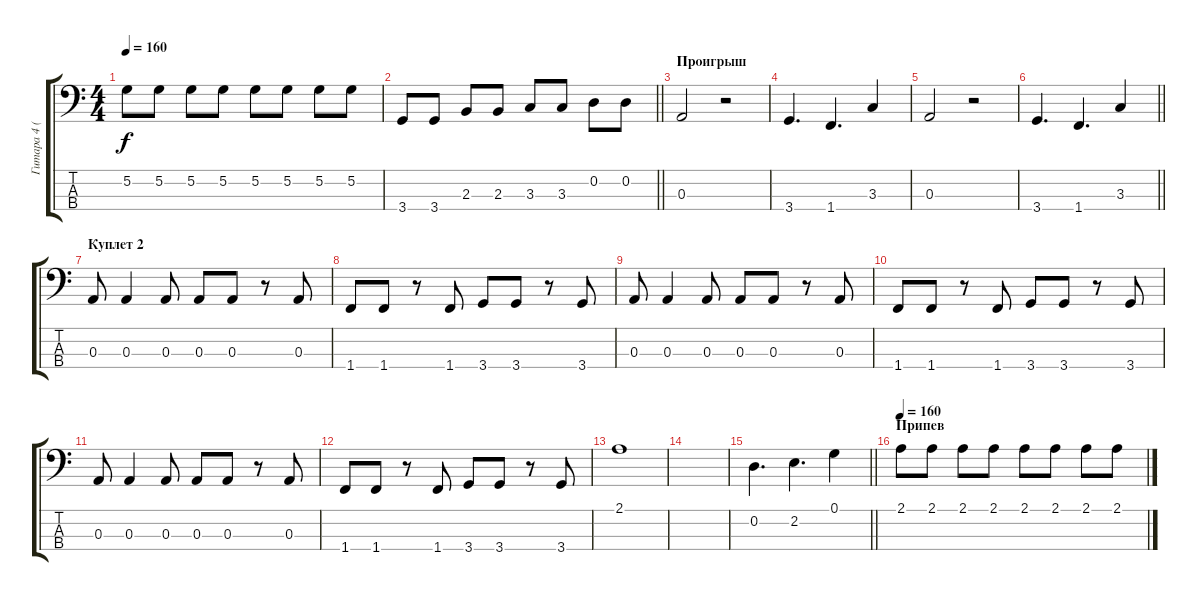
\track ("Гитара 4 (бас)" "Гитара 4 (") {instrument electricbassfinger}
\staff {score tabs}
\tuning (G2 D2 A1 E1) {hide}
\ts (4 4)
\tempo 160
\clef f4
\ks c
5.2.8{dy f} 5.2.8 5.2.8 5.2.8 5.2.8 5.2.8 5.2.8 5.2.8 |
\barLineRight lightlight
3.4.8 3.4.8 2.3.8 2.3.8 3.3.8 3.3.8 0.2.8 0.2.8 |
\section ("" "Проигрыш")
0.3.2 r.2 |
3.4.4{d} 1.4.4{d} 3.3.4 |
0.3.2 r.2 |
\barLineRight lightlight
3.4.4{d} 1.4.4{d} 3.3.4 |
\section ("" "Куплет 2")
0.3.8 0.3.4 0.3.8 0.3.8 0.3.8 r.8 0.3.8 |
1.4.8 1.4.8 r.8 1.4.8 3.4.8 3.4.8 r.8 3.4.8 |
0.3.8 0.3.4 0.3.8 0.3.8 0.3.8 r.8 0.3.8 |
1.4.8 1.4.8 r.8 1.4.8 3.4.8 3.4.8 r.8 3.4.8 |
0.3.8 0.3.4 0.3.8 0.3.8 0.3.8 r.8 0.3.8 |
1.4.8 1.4.8 r.8 1.4.8 3.4.8 3.4.8 r.8 3.4.8 |
2.1.1 |
|
\barLineRight lightlight
0.2.4{d} 2.2.4{d} 0.1.4 |
\section ("" "Припев")
\tempo 160
2.1.8 2.1.8 2.1.8 2.1.8 2.1.8 2.1.8 2.1.8 2.1.8
